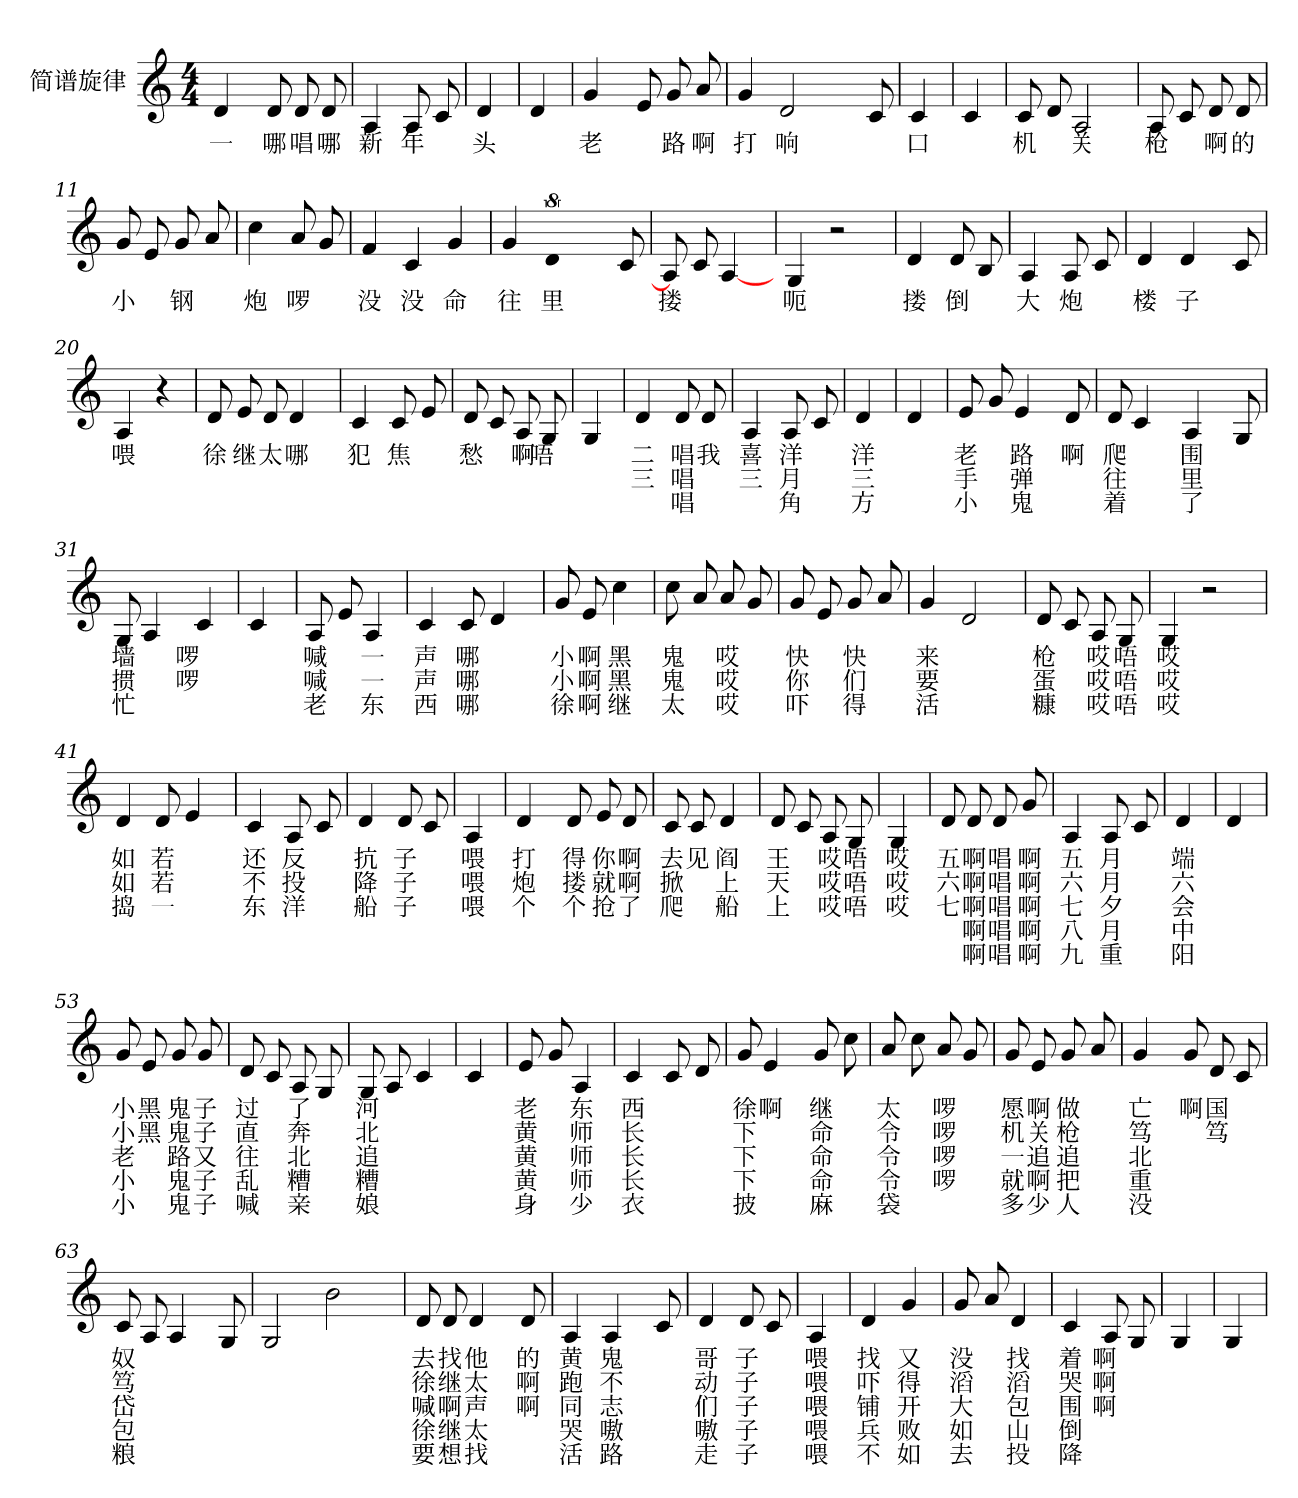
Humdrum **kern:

**kern	**text	**text	**text	**text	**text
*part1	*part1	*part1	*part1	*part1	*part1
*staff1	*staff1	*staff1	*staff1	*staff1	*staff1
*I"简谱旋律	*	*	*	*	*
*k[]	*	*	*	*	*
*M4/4	*	*	*	*	*
=1	=1	=1	=1	=1	=1
!LO:N:vis=4	!	!	!	!	!
4.d	一	.	.	.	.
8d	哪	.	.	.	.
8d	唱	.	.	.	.
8d	哪	.	.	.	.
=2	=2	=2	=2	=2	=2
4A	新	.	.	.	.
8A	年	.	.	.	.
8c	.	.	.	.	.
=3	=3	=3	=3	=3	=3
4d	头	.	.	.	.
=4	=4	=4	=4	=4	=4
4d	.	.	.	.	.
=5	=5	=5	=5	=5	=5
!LO:N:vis=4	!	!	!	!	!
4.g	老	.	.	.	.
8e	.	.	.	.	.
8g	路	.	.	.	.
8a	啊	.	.	.	.
=6	=6	=6	=6	=6	=6
4g	打	.	.	.	.
!LO:N:vis=2	!	!	!	!	!
2..d	响	.	.	.	.
8c	.	.	.	.	.
=7	=7	=7	=7	=7	=7
4c	口	.	.	.	.
=8	=8	=8	=8	=8	=8
4c	.	.	.	.	.
=9	=9	=9	=9	=9	=9
8c	机	.	.	.	.
8d	.	.	.	.	.
2A	关	.	.	.	.
=10	=10	=10	=10	=10	=10
8A	枪	.	.	.	.
8c	.	.	.	.	.
8d	啊	.	.	.	.
8d	的	.	.	.	.
=11	=11	=11	=11	=11	=11
8g	小	.	.	.	.
8e	.	.	.	.	.
8g	钢	.	.	.	.
8a	.	.	.	.	.
=12	=12	=12	=12	=12	=12
4cc	炮	.	.	.	.
8a	啰	.	.	.	.
8g	.	.	.	.	.
=13	=13	=13	=13	=13	=13
4f	没	.	.	.	.
4c	没	.	.	.	.
4g	命	.	.	.	.
=14	=14	=14	=14	=14	=14
4g	往	.	.	.	.
!LO:N:vis=2	!	!	!	!	!
8%5d	里	.	.	.	.
8c	.	.	.	.	.
=15	=15	=15	=15	=15	=15
8A]	搂	.	.	.	.
8c	.	.	.	.	.
!LO:N:vis=4	!	!	!	!	!
[4.A	.	.	.	.	.
=16	=16	=16	=16	=16	=16
4G	呃	.	.	.	.
2r	.	.	.	.	.
=17	=17	=17	=17	=17	=17
4d	搂	.	.	.	.
8d	倒	.	.	.	.
8B	.	.	.	.	.
=18	=18	=18	=18	=18	=18
4A	大	.	.	.	.
8A	炮	.	.	.	.
8c	.	.	.	.	.
=19	=19	=19	=19	=19	=19
4d	楼	.	.	.	.
!LO:N:vis=4	!	!	!	!	!
4.d	子	.	.	.	.
8c	.	.	.	.	.
=20	=20	=20	=20	=20	=20
4A	喂	.	.	.	.
4r	.	.	.	.	.
=21	=21	=21	=21	=21	=21
8d	徐	.	.	.	.
8e	继	.	.	.	.
8d	太	.	.	.	.
!LO:N:vis=4	!	!	!	!	!
4.d	哪	.	.	.	.
=22	=22	=22	=22	=22	=22
4c	犯	.	.	.	.
8c	焦	.	.	.	.
8e	.	.	.	.	.
=23	=23	=23	=23	=23	=23
8d	愁	.	.	.	.
8c	.	.	.	.	.
8A	啊	.	.	.	.
8G	唔	.	.	.	.
=24	=24	=24	=24	=24	=24
4G	.	.	.	.	.
=25	=25	=25	=25	=25	=25
4d	二	三	.	.	.
8d	唱	唱	唱	.	.
8d	我	.	.	.	.
=26	=26	=26	=26	=26	=26
4A	喜	三	.	.	.
8A	洋	月	角	.	.
8c	.	.	.	.	.
=27	=27	=27	=27	=27	=27
4d	洋	三	方	.	.
=28	=28	=28	=28	=28	=28
4d	.	.	.	.	.
=29	=29	=29	=29	=29	=29
8e	老	手	小	.	.
8g	.	.	.	.	.
!LO:N:vis=4	!	!	!	!	!
4.e	路	弹	鬼	.	.
8d	啊	.	.	.	.
=30	=30	=30	=30	=30	=30
8d	爬	往	着	.	.
!LO:N:vis=4	!	!	!	!	!
4.c	.	.	.	.	.
!LO:N:vis=4	!	!	!	!	!
4.A	围	里	了	.	.
8G	.	.	.	.	.
=31	=31	=31	=31	=31	=31
8G	墙	掼	忙	.	.
!LO:N:vis=4	!	!	!	!	!
4.A	.	.	.	.	.
4c	啰	啰	.	.	.
=32	=32	=32	=32	=32	=32
4c	.	.	.	.	.
=33	=33	=33	=33	=33	=33
8A	喊	喊	老	.	.
8e	.	.	.	.	.
4A	一	一	东	.	.
=34	=34	=34	=34	=34	=34
4c	声	声	西	.	.
8c	哪	哪	哪	.	.
!LO:N:vis=4	!	!	!	!	!
4.d	.	.	.	.	.
=35	=35	=35	=35	=35	=35
8g	小	小	徐	.	.
8e	啊	啊	啊	.	.
4cc	黑	黑	继	.	.
=36	=36	=36	=36	=36	=36
8cc	鬼	鬼	太	.	.
8a	.	.	.	.	.
8a	哎	哎	哎	.	.
8g	.	.	.	.	.
=37	=37	=37	=37	=37	=37
8g	快	你	吓	.	.
8e	.	.	.	.	.
8g	快	们	得	.	.
8a	.	.	.	.	.
=38	=38	=38	=38	=38	=38
4g	来	要	活	.	.
2d	.	.	.	.	.
=39	=39	=39	=39	=39	=39
8d	枪	蛋	糠	.	.
8c	.	.	.	.	.
8A	哎	哎	哎	.	.
8G	唔	唔	唔	.	.
=40	=40	=40	=40	=40	=40
4G	哎	哎	哎	.	.
2r	.	.	.	.	.
=41	=41	=41	=41	=41	=41
4d	如	如	捣	.	.
8d	若	若	一	.	.
!LO:N:vis=4	!	!	!	!	!
4.e	.	.	.	.	.
=42	=42	=42	=42	=42	=42
4c	还	不	东	.	.
8A	反	投	洋	.	.
8c	.	.	.	.	.
=43	=43	=43	=43	=43	=43
4d	抗	降	船	.	.
8d	子	子	子	.	.
8c	.	.	.	.	.
=44	=44	=44	=44	=44	=44
4A	喂	喂	喂	.	.
=45	=45	=45	=45	=45	=45
!LO:N:vis=4	!	!	!	!	!
4.d	打	炮	个	.	.
8d	得	搂	个	.	.
8e	你	就	抢	.	.
8d	啊	啊	了	.	.
=46	=46	=46	=46	=46	=46
8c	去	掀	爬	.	.
8c	见	.	.	.	.
4d	阎	上	船	.	.
=47	=47	=47	=47	=47	=47
8d	王	天	上	.	.
8c	.	.	.	.	.
8A	哎	哎	哎	.	.
8G	唔	唔	唔	.	.
=48	=48	=48	=48	=48	=48
4G	哎	哎	哎	.	.
=49	=49	=49	=49	=49	=49
8d	五	六	七	.	.
8d	啊	啊	啊	啊	啊
8d	唱	唱	唱	唱	唱
8g	啊	啊	啊	啊	啊
=50	=50	=50	=50	=50	=50
4A	五	六	七	八	九
8A	月	月	夕	月	重
8c	.	.	.	.	.
=51	=51	=51	=51	=51	=51
4d	端	六	会	中	阳
=52	=52	=52	=52	=52	=52
4d	.	.	.	.	.
=53	=53	=53	=53	=53	=53
8g	小	小	老	小	小
8e	黑	黑	.	.	.
8g	鬼	鬼	路	鬼	鬼
8g	子	子	又	子	子
=54	=54	=54	=54	=54	=54
8d	过	直	往	乱	喊
8c	.	.	.	.	.
8A	了	奔	北	糟	亲
8G	.	.	.	.	.
=55	=55	=55	=55	=55	=55
8G	河	北	追	糟	娘
8A	.	.	.	.	.
4c	.	.	.	.	.
=56	=56	=56	=56	=56	=56
4c	.	.	.	.	.
=57	=57	=57	=57	=57	=57
8e	老	黄	黄	黄	身
8g	.	.	.	.	.
4A	东	师	师	师	少
=58	=58	=58	=58	=58	=58
4c	西	长	长	长	衣
8c	.	.	.	.	.
8d	.	.	.	.	.
=59	=59	=59	=59	=59	=59
8g	徐	下	下	下	披
!LO:N:vis=4	!	!	!	!	!
4.e	啊	.	.	.	.
8g	继	命	命	命	麻
8cc	.	.	.	.	.
=60	=60	=60	=60	=60	=60
8a	太	令	令	令	袋
8cc	.	.	.	.	.
8a	啰	啰	啰	啰	.
8g	.	.	.	.	.
=61	=61	=61	=61	=61	=61
8g	愿	机	一	就	多
8e	啊	关	追	啊	少
8g	做	枪	追	把	人
8a	.	.	.	.	.
=62	=62	=62	=62	=62	=62
!LO:N:vis=4	!	!	!	!	!
4.g	亡	笃	北	重	没
8g	啊	.	.	.	.
8d	国	笃	.	.	.
8c	.	.	.	.	.
=63	=63	=63	=63	=63	=63
8c	奴	笃	岱	包	粮
8A	.	.	.	.	.
!LO:N:vis=4	!	!	!	!	!
4.A	.	.	.	.	.
8G	.	.	.	.	.
=64	=64	=64	=64	=64	=64
2G	.	.	.	.	.
!LO:N:vis=2	!	!	!	!	!
2.b	.	.	.	.	.
=65	=65	=65	=65	=65	=65
8d	去	徐	喊	徐	要
8d	找	继	啊	继	想
!LO:N:vis=4	!	!	!	!	!
4.d	他	太	声	太	找
8d	的	啊	啊	.	.
=66	=66	=66	=66	=66	=66
4A	黄	跑	同	哭	活
!LO:N:vis=4	!	!	!	!	!
4.A	鬼	不	志	嗷	路
8c	.	.	.	.	.
=67	=67	=67	=67	=67	=67
4d	哥	动	们	嗷	走
8d	子	子	子	子	子
8c	.	.	.	.	.
=68	=68	=68	=68	=68	=68
4A	喂	喂	喂	喂	喂
=69	=69	=69	=69	=69	=69
4d	找	吓	铺	兵	不
4g	又	得	开	败	如
=70	=70	=70	=70	=70	=70
8g	没	滔	大	如	去
8a	.	.	.	.	.
4d	找	滔	包	山	投
=71	=71	=71	=71	=71	=71
4c	着	哭	围	倒	降
8A	啊	啊	啊	.	.
8G	.	.	.	.	.
=72	=72	=72	=72	=72	=72
4G	.	.	.	.	.
=73	=73	=73	=73	=73	=73
4G	.	.	.	.	.
=	=	=	=	=	=
*-	*-	*-	*-	*-	*-
